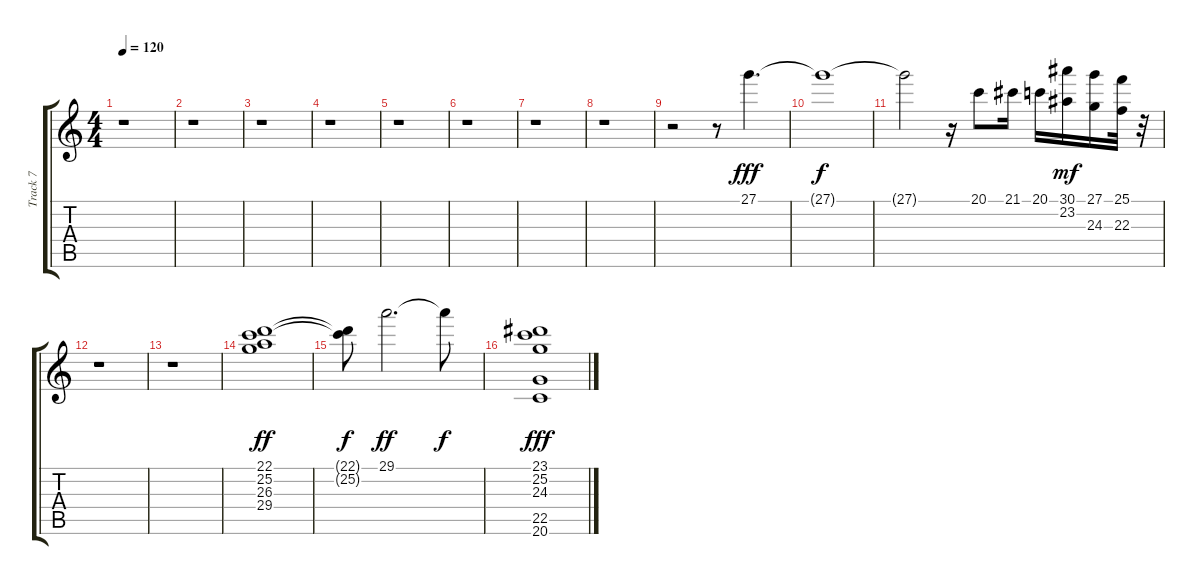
\track ("Track 7" "Track 7") {instrument percussiveorgan}
\staff {score tabs}
\tuning (E4 B3 G3 D3 A2 E2) {hide}
\ts (4 4)
\tempo 120
\clef g2
\ks c
r.1{dy fff} |
r.1 |
r.1 |
r.1 |
r.1 |
r.1 |
r.1 |
r.1 |
r.2 r.8 27.1.4{d} |
27.1{t}.1{dy f} |
27.1{t}.2 r.16 20.1.8 21.1.16 20.1.16 (30.1 23.2).16{dy mf} (27.1 24.3).16 (25.1 22.3).32 r.32 |
r.1 |
r.1 |
(22.1 25.2 26.3 29.4).1{dy ff} |
(22.1{t} 25.2{t}).8{dy f} 29.1.2{d dy ff} 29.1{t}.8{dy f} |
(23.1 25.2 24.3 22.5 20.6).1{dy fff}
